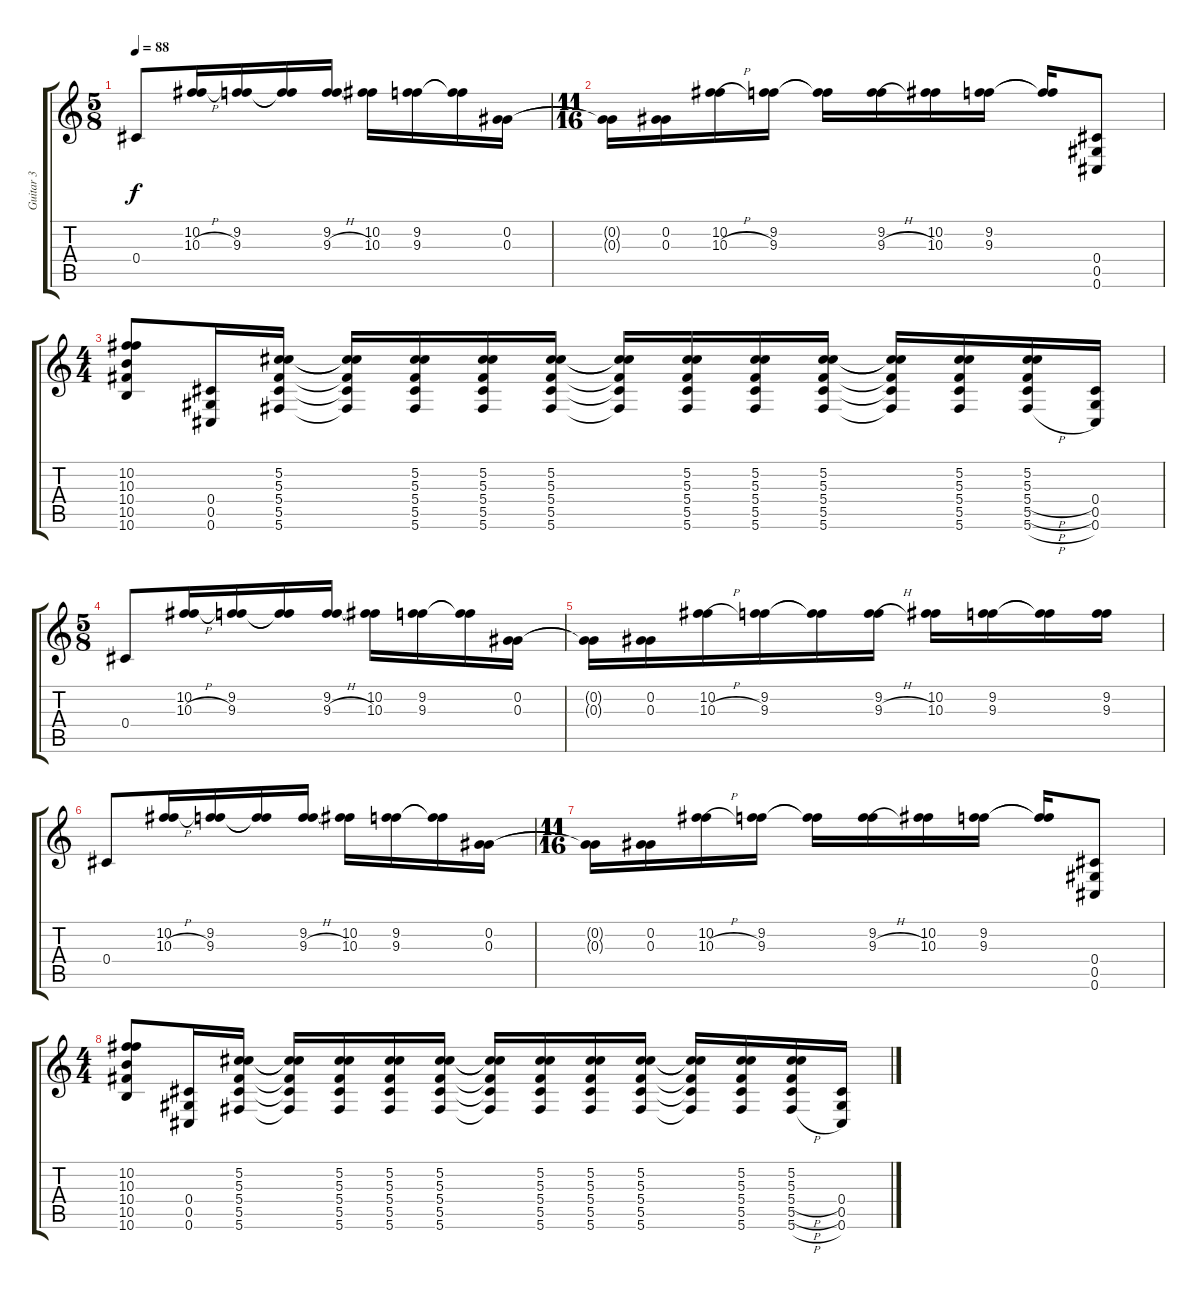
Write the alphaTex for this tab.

\track ("Guitar 3" "Guitar 3") {instrument overdrivenguitar}
\staff {score tabs}
\tuning (F4 Ab3 Ab3 Db3 Ab2 Db2) {hide}
\ts (5 8)
\tempo 88
\clef g2
\ks c
0.4.8{dy f} (10.2{h} 10.3{h}).16 (9.2 9.3).16 (9.2{t} 9.3{t}).16 (9.2{h} 9.3{h}).16 (10.2 10.3).16 (9.2 9.3).16 (9.2{t} 9.3{t}).16 (0.2 0.3).16 |
\ts (11 16)
(0.2{t} 0.3{t}).16 (0.2 0.3).16 (10.2{h} 10.3{h}).16 (9.2 9.3).16 (9.2{t} 9.3{t}).16 (9.2{h} 9.3{h}).16 (10.2 10.3).16 (9.2 9.3).16 (9.2{t} 9.3{t}).16 (0.4 0.5 0.6).8 |
\ts (4 4)
(10.2 10.3 10.4 10.5 10.6).8 (0.4 0.5 0.6).16 (5.2 5.3 5.4 5.5 5.6).16 (5.2{t} 5.3{t} 5.4{t} 5.5{t} 5.6{t}).16 (5.2 5.3 5.4 5.5 5.6).16 (5.2 5.3 5.4 5.5 5.6).16 (5.2 5.3 5.4 5.5 5.6).16 (5.2{t} 5.3{t} 5.4{t} 5.5{t} 5.6{t}).16 (5.2 5.3 5.4 5.5 5.6).16 (5.2 5.3 5.4 5.5 5.6).16 (5.2 5.3 5.4 5.5 5.6).16 (5.2{t} 5.3{t} 5.4{t} 5.5{t} 5.6{t}).16 (5.2 5.3 5.4 5.5 5.6).16 (5.2 5.3 5.4{h} 5.5{h} 5.6{h}).16 (0.4 0.5 0.6).16 |
\ts (5 8)
0.4.8 (10.2{h} 10.3{h}).16 (9.2 9.3).16 (9.2{t} 9.3{t}).16 (9.2{h} 9.3{h}).16 (10.2 10.3).16 (9.2 9.3).16 (9.2{t} 9.3{t}).16 (0.2 0.3).16 |
(0.2{t} 0.3{t}).16 (0.2 0.3).16 (10.2{h} 10.3{h}).16 (9.2 9.3).16 (9.2{t} 9.3{t}).16 (9.2{h} 9.3{h}).16 (10.2 10.3).16 (9.2 9.3).16 (9.2{t} 9.3{t}).16 (9.2 9.3).16 |
0.4.8 (10.2{h} 10.3{h}).16 (9.2 9.3).16 (9.2{t} 9.3{t}).16 (9.2{h} 9.3{h}).16 (10.2 10.3).16 (9.2 9.3).16 (9.2{t} 9.3{t}).16 (0.2 0.3).16 |
\ts (11 16)
(0.2{t} 0.3{t}).16 (0.2 0.3).16 (10.2{h} 10.3{h}).16 (9.2 9.3).16 (9.2{t} 9.3{t}).16 (9.2{h} 9.3{h}).16 (10.2 10.3).16 (9.2 9.3).16 (9.2{t} 9.3{t}).16 (0.4 0.5 0.6).8 |
\ts (4 4)
(10.2 10.3 10.4 10.5 10.6).8 (0.4 0.5 0.6).16 (5.2 5.3 5.4 5.5 5.6).16 (5.2{t} 5.3{t} 5.4{t} 5.5{t} 5.6{t}).16 (5.2 5.3 5.4 5.5 5.6).16 (5.2 5.3 5.4 5.5 5.6).16 (5.2 5.3 5.4 5.5 5.6).16 (5.2{t} 5.3{t} 5.4{t} 5.5{t} 5.6{t}).16 (5.2 5.3 5.4 5.5 5.6).16 (5.2 5.3 5.4 5.5 5.6).16 (5.2 5.3 5.4 5.5 5.6).16 (5.2{t} 5.3{t} 5.4{t} 5.5{t} 5.6{t}).16 (5.2 5.3 5.4 5.5 5.6).16 (5.2 5.3 5.4{h} 5.5{h} 5.6{h}).16 (0.4 0.5 0.6).16
